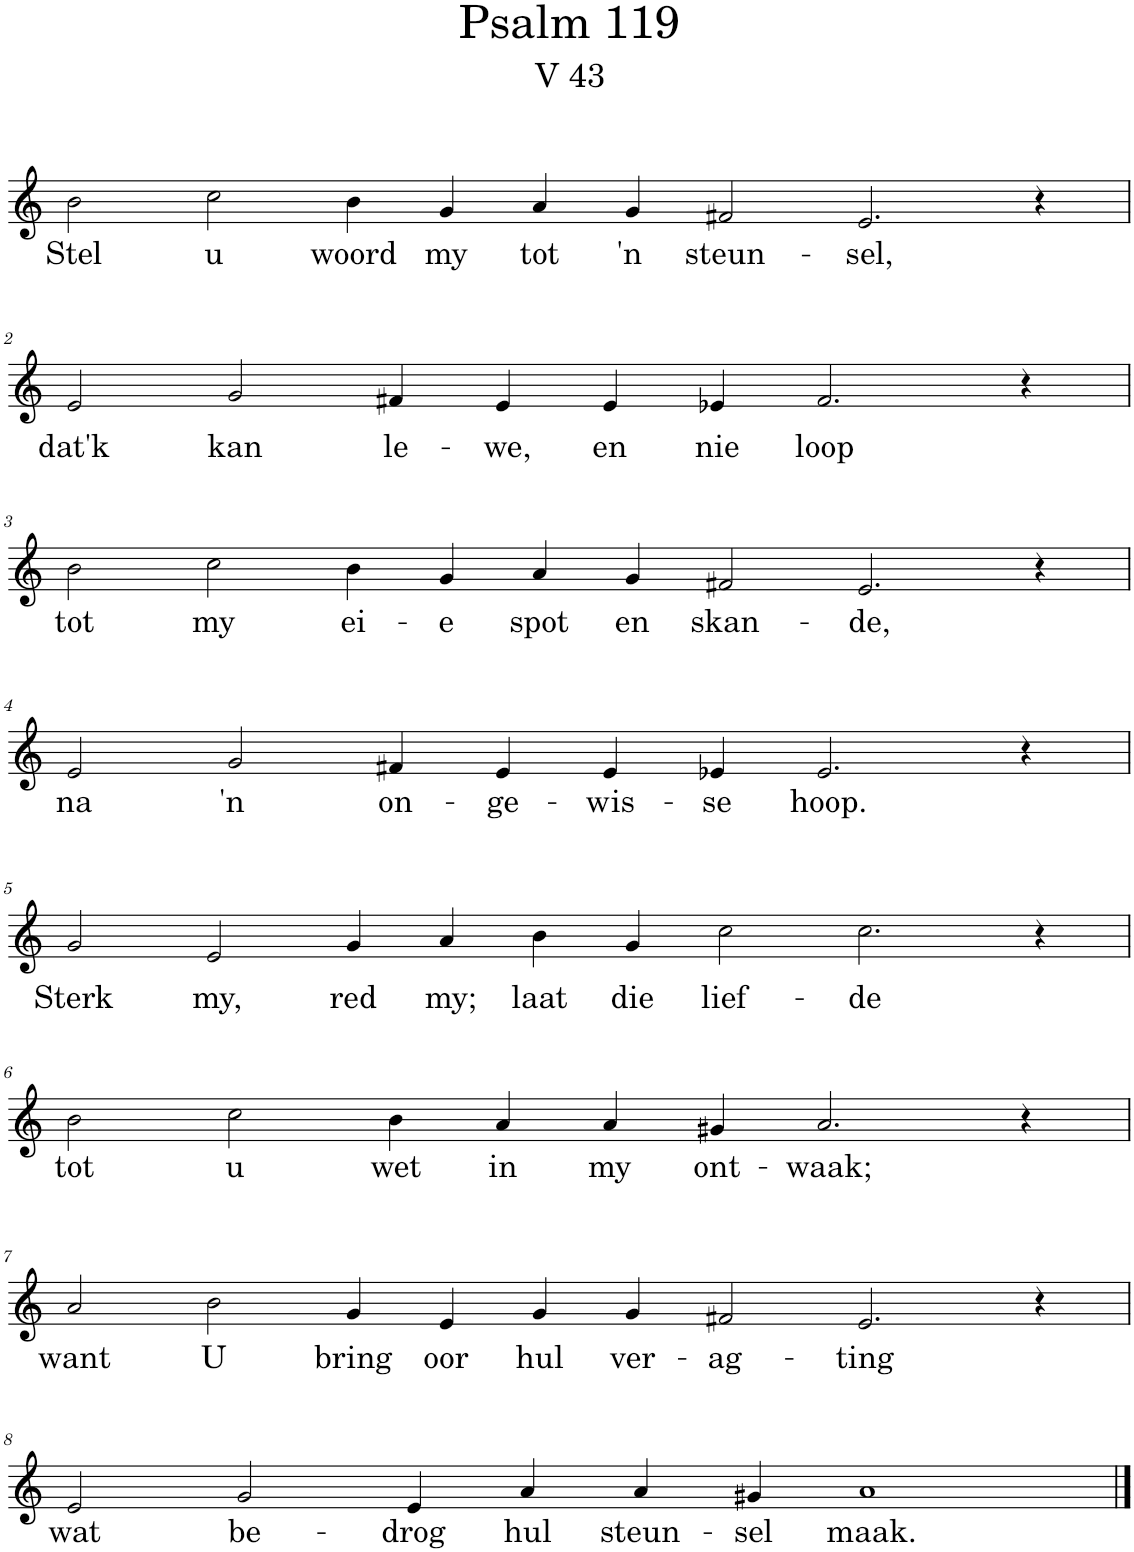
**kern	**text
*part1	*part1
*staff1	*staff1
*I"Pipe Organ	*
*I'Org.	*
*clefG2	*
*k[]	*
*M14/4	*
=1	=1
!	!LO:LY:b
2b\	Stel
!	!LO:LY:b
2cc\	u
!	!LO:LY:b
4b\	woord
!	!LO:LY:b
4g/	my
!	!LO:LY:b
4a/	tot
!	!LO:LY:b
4g/	'n
!	!LO:LY:b
2f#X/	steun-
!	!LO:LY:b
2.e/	-sel,
4r	.
!!LO:LB:g=z
=2	=2
*M12/4	*
!	!LO:LY:b
2e/	dat'k
!	!LO:LY:b
2g/	kan
!	!LO:LY:b
4f#X/	le-
!	!LO:LY:b
4e/	-we,
!	!LO:LY:b
4e/	en
!	!LO:LY:b
4e-X/	nie
!	!LO:LY:b
2.f#/	loop
4r	.
!!LO:LB:g=z
=3	=3
*M14/4	*
!	!LO:LY:b
2b\	tot
!	!LO:LY:b
2cc\	my
!	!LO:LY:b
4b\	ei-
!	!LO:LY:b
4g/	-e
!	!LO:LY:b
4a/	spot
!	!LO:LY:b
4g/	en
!	!LO:LY:b
2f#X/	skan-
!	!LO:LY:b
2.e/	-de,
4r	.
!!LO:LB:g=z
=4	=4
*M12/4	*
!	!LO:LY:b
2e/	na
!	!LO:LY:b
2g/	'n
!	!LO:LY:b
4f#X/	on-
!	!LO:LY:b
4e/	-ge-
!	!LO:LY:b
4e/	-wis-
!	!LO:LY:b
4e-X/	-se
!	!LO:LY:b
2.e-/	hoop.
4r	.
!!LO:LB:g=z
=5	=5
*M14/4	*
!	!LO:LY:b
2g/	Sterk
!	!LO:LY:b
2e/	my,
!	!LO:LY:b
4g/	red
!	!LO:LY:b
4a/	my;
!	!LO:LY:b
4b\	laat
!	!LO:LY:b
4g/	die
!	!LO:LY:b
2cc\	lief-
!	!LO:LY:b
2.cc\	-de
4r	.
!!LO:LB:g=z
=6	=6
*M12/4	*
!	!LO:LY:b
2b\	tot
!	!LO:LY:b
2cc\	u
!	!LO:LY:b
4b\	wet
!	!LO:LY:b
4a/	in
!	!LO:LY:b
4a/	my
!	!LO:LY:b
4g#X/	ont-
!	!LO:LY:b
2.a/	-waak;
4r	.
!!LO:LB:g=z
=7	=7
*M14/4	*
!	!LO:LY:b
2a/	want
!	!LO:LY:b
2b\	U
!	!LO:LY:b
4g/	bring
!	!LO:LY:b
4e/	oor
!	!LO:LY:b
4g/	hul
!	!LO:LY:b
4g/	ver-
!	!LO:LY:b
2f#X/	-ag-
!	!LO:LY:b
2.e/	-ting
4r	.
!!LO:LB:g=z
=8	=8
!	!LO:LY:b
2e/	wat
!	!LO:LY:b
2g/	be-
!	!LO:LY:b
4e/	-drog
!	!LO:LY:b
4a/	hul
!	!LO:LY:b
4a/	steun-
!	!LO:LY:b
4g#X/	-sel
!	!LO:LY:b
1a	maak.
==	==
*-	*-
